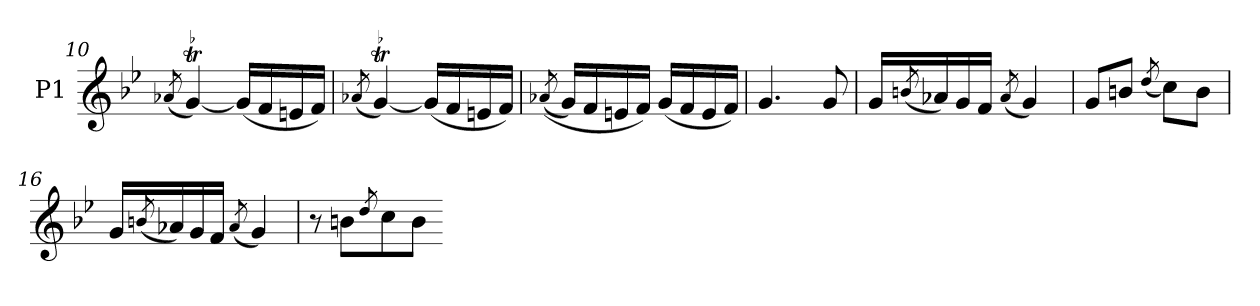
**kern
*part1
*staff1
*I"P1
*clefG2
*k[b-e-]
=10
(8qa-X/
!LO:TR:acc=-
[4gt)
(16gLL]
16f
16en
16fJJ)
=11
(8qa-X/
!LO:TR:acc=-
[4gt)
(16gLL]
16f
16en
16fJJ)
=12
((8qa-X/
16gLL)
16f
16en
16fJJ)
(16gLL
16f
16e
16fJJ)
=13
4.g
8g
=14
16gLL
(8qbn/
16a-X)
16g
16fJJ
(8qa-/
4g)
=15
8gL
8bnJ
(8qdd/
8ccL)
8bJ
=16
16gLL
(8qbn/
16a-X)
16g
16fJJ
(8qa-/
4g)
=17
8r
8bnL
8qdd/
8cc
8bJ
=-
*-
